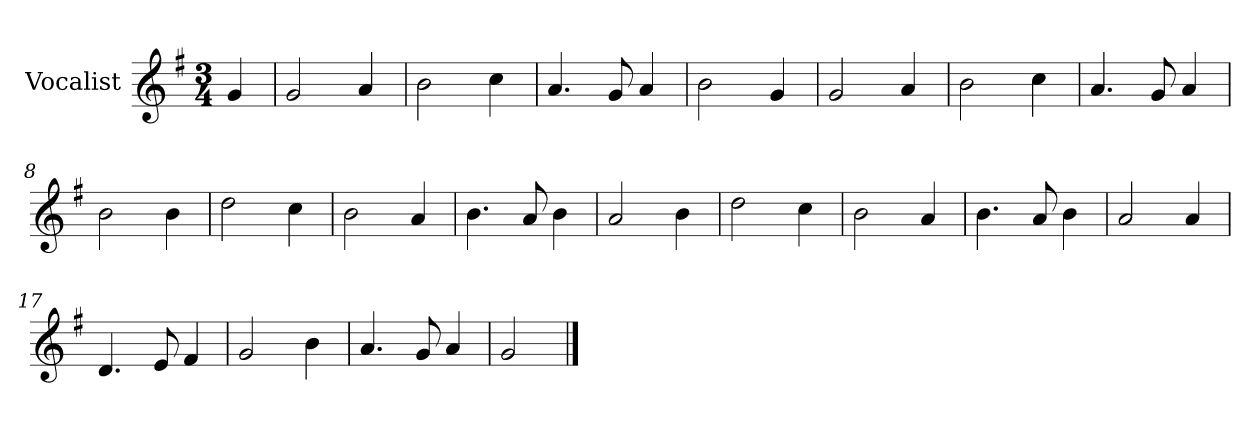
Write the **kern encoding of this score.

**kern
*part1
*staff1
*I"Vocalist
*k[f#]
*G:
*M3/4
=
4g
=1
2g
4a
=2
2b
4cc
=3
4.a
8g
4a
=4
2b
4g
=5
2g
4a
=6
2b
4cc
=7
4.a
8g
4a
=8
2b
4b
=9
2dd
4cc
=10
2b
4a
=11
4.b
8a
4b
=12
2a
4b
=13
2dd
4cc
=14
2b
4a
=15
4.b
8a
4b
=16
2a
4a
=17
4.d
8e
4f#
=18
2g
4b
=19
4.a
8g
4a
=20
2g
==
*-
